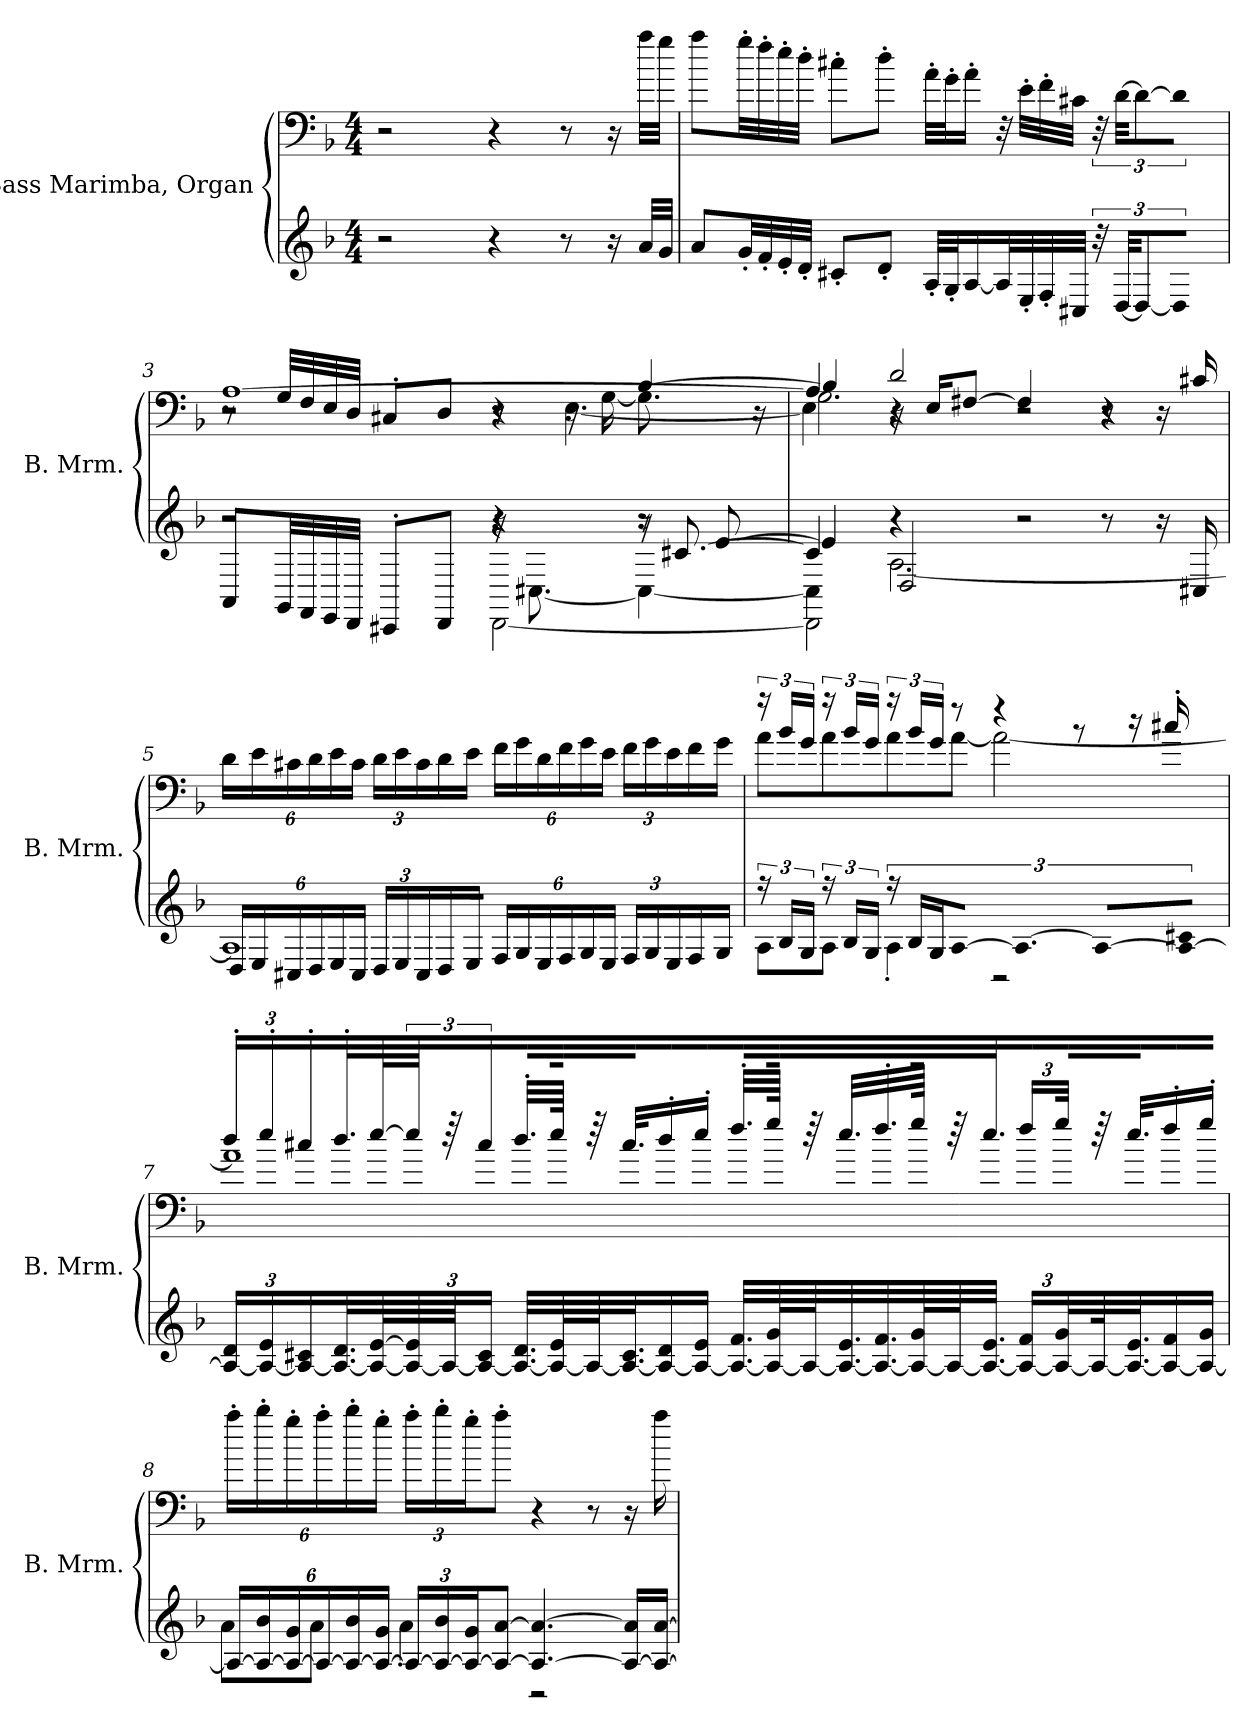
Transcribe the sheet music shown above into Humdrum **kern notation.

**kern	**kern
*part1	*part1
*staff2	*staff1
*I"Bass Marimba, Organ	*
*I'B. Mrm.	*
*clefG2	*clefF4
*k[b-]	*k[b-]
*M4/4	*M4/4
*MM176	*MM176
=1	=1
2r	2r
4r	4r
8r	8r
16r	16r
32a/LLL	32aa\LLL
32g/JJJ	32gg\JJJ
=2	=2
8a/L	8aa\L
*	*MM75
32g'/LL	32gg'\LL
32f'/	32ff'\
32e'/	32ee'\
32d'/JJJ	32dd'\JJJ
8c#X'/L	8cc#X'\L
8d'/J	8dd'\J
*	*MM99
32A'/LLL	32a'\LLL
32G'/J	32g'\J
*	*MM30
[16A/	16a'\JJ
32A/L]	32r
*	*MM43
32E'/	32e'\LLL
32F'/	32f'\
*	*MM46
32C#X/JJJ	32c#X\JJJ
48r	48r
[48D/KKL	[48d\KKL
12D/_	12d\_
8D/J]	8d\J]
!!LO:LB:g=z
=3	=3
*^	*^
*	*^	*	*^
*	*	*^	*	*	*^
2r	2r	8AA/L	2r	[1A	2r	8r	2r
*	*	*	*	*MM61	*	*	*
.	.	32GG/LL	.	.	.	32G/LLL	.
.	.	32FF/	.	.	.	32F/	.
.	.	32EE/	.	.	.	32E/	.
.	.	32DD/JJJ	.	.	.	32D/JJJ	.
*	*	*	*	*MM48	*	*	*
.	.	8CC#X'/L	.	.	.	8C#X'/L	.
.	.	8DD/J	.	.	.	8D/J	.
4r	16r	4r	[2DD\	.	8r	4r	8r
.	[8.C#X\	.	.	.	.	.	.
.	.	.	.	.	16r	.	[4.E\
.	.	.	.	.	[16G\	.	.
16r	4C#\_	8r	.	.	8.G\]	[4B-/	.
[8.c#X/	.	.	.	.	.	.	.
.	.	[8e/	.	.	.	.	.
.	.	.	.	.	16r	.	.
=4	=4	=4	=4	=4	=4	=4	=4
4c#/]	4C#\]	4e/]	2DD\]	4A/]	2.G\	4B-/]	4E\]
4r	[2.A\	2D/	.	2d/	.	16r	4r
.	.	.	.	.	.	16E/KL	.
.	.	.	.	.	.	[8F#X/J	.
2r	.	.	2r	.	.	4F#/]	2r
*	*	*	*	*MM90	*	*	*
.	.	8r	.	4r	4r	8r	.
.	.	16r	.	.	.	16r	.
.	.	16C#X/	.	.	.	16c#X/	.
*	*	*v	*v	*	*	*	*
*	*	*	*v	*v	*v	*v
!!LO:LB:g=z
=5	=5	=5	=5
*	*	*Xbrackettup	*Xbrackettup
*v	*v	*v	*
*	*MM71
*^	*
*	*^	*
1r	1A]	24D/LL	24d\LL
.	.	24E/	24e\
.	.	24C#X/	24c#X\
*	*	*	*MM86
.	.	24D/	24d\
.	.	24E/	24e\
.	.	24C#/JJ	24c#\JJ
*	*	*	*MM103
.	.	24D/LL	24d\LL
.	.	24E/	24e\
.	.	24C#/	24c#\
*	*	*	*MM90
.	.	16D/	16d\
.	.	16E/JJ	16e\JJ
*	*	*	*MM71
.	.	24F/LL	24f\LL
.	.	24G/	24g\
.	.	24E/	24d\
*	*	*	*MM86
.	.	24F/	24f\
.	.	24G/	24g\
.	.	24E/JJ	24e\JJ
*	*	*	*MM103
.	.	24F/LL	24f\LL
.	.	24G/	24g\
.	.	24E/	24e\
*	*	*	*MM120
.	.	16F/	16f\
.	.	16G/JJ	16g\JJ
*v	*v	*v	*
!!LO:LB:g=z
=6	=6
*brackettup	*brackettup
*	*MM90
*^	*^
24r	8A\L	24r	8a\L
24B-/LL	.	24b-/LL	.
24G/JJ	.	24g/JJ	.
24r	8A\J	24r	8a\
24B-/LL	.	24b-/LL	.
24G/JJ	.	24g/JJ	.
24r	4A'\	24r	8a\
24B-/LL	.	24b-/LL	.
24G/J	.	24g/JJ	.
[8A/J	.	8r	[8a\J
4.A/_	2r	4r	2a\_
.	.	8r	.
16A/LL_	.	16r	.
16A/_ 16c#X/JJ	.	16cc#X'/	.
*v	*v	*	*
!!LO:LB:g=z	!!
=7	=7	=7
*Xbrackettup	*Xbrackettup	*
*	*MM80	*
24A/_ 24d/LL	24dd'/LL	1a]
24A/_ 24e/	24ee'/	.
24A/_ 24c#X/	24cc#X'/	.
*	*MM93	*
32.A/_ 32.d/L	32.dd'/L	.
64A/_ [64e/L	[64ee/L	.
*	*brackettup	*
*	*MM99	*
96A/_ 96e/]	96ee/JJJJ]	.
96A/JJ_	96r	.
24A/_ 24c#/JJ	24cc#/	.
*	*MM106	*
32.A/_ 32.d/LLL	32.dd'/LLL	.
64A/_ 64e/L	64ee/JJJk	.
*	*MM112	*
64A/J_	64r	.
32.A/_ 32.c#/J	32.cc#/KLL	.
*	*MM90	*
16A/_ 16d/	16dd'/	.
16A/_ 16e/JJ	16ee'/JJ	.
*	*MM80	*
32.A/_ 32.f/LLL	32.ff'/LLL	.
64A/_ 64g/L	64gg/JJJk	.
*	*MM86	*
64A/J_	64r	.
32.A/_ 32.e/	32.ee/LLL	.
*	*MM93	*
32.A/_ 32.f/	32.ff'/	.
64A/_ 64g/L	64gg/JJJk	.
*	*MM99	*
64A/J_	64r	.
32.A/_ 32.e/JJJ	32.ee/	.
*	*Xbrackettup	*
*	*MM106	*
24A/_ 24f/LL	24ff/LL	.
48A/_ 48g/L	48gg/JJk	.
*	*MM112	*
64A/K_	64r	.
32.A/_ 32.e/J	32.ee/KLL	.
*	*MM90	*
16A/_ 16f/	16ff'/	.
16A/_ 16g/JJ	16gg'/JJ	.
*	*v	*v
!!LO:LB:g=z
=8	=8
*^	*
24A/LL_	8a\L	24aa'\LL
24A/_ 24b-/	.	24bb-'\
24A/_ 24g/	.	24gg'\
24A/_	8a\J	24aa'\
24A/_ 24b-/	.	24bb-'\
24A/_ 24g/JJ	.	24gg'\JJ
24A/LL_	4a'\	24aa'\LL
24A/_ 24b-/	.	24bb-'\
24A/_ 24g/J	.	24gg'\J
8A/_ [8a/J	.	8aa'\J
4.A/_ 4.a/_	2r	4r
.	.	8r
16A/_ 16a/]LL	.	16r
16A/_ [16a/JJ	.	16aa\
*v	*v	*
=	=
*-	*-
